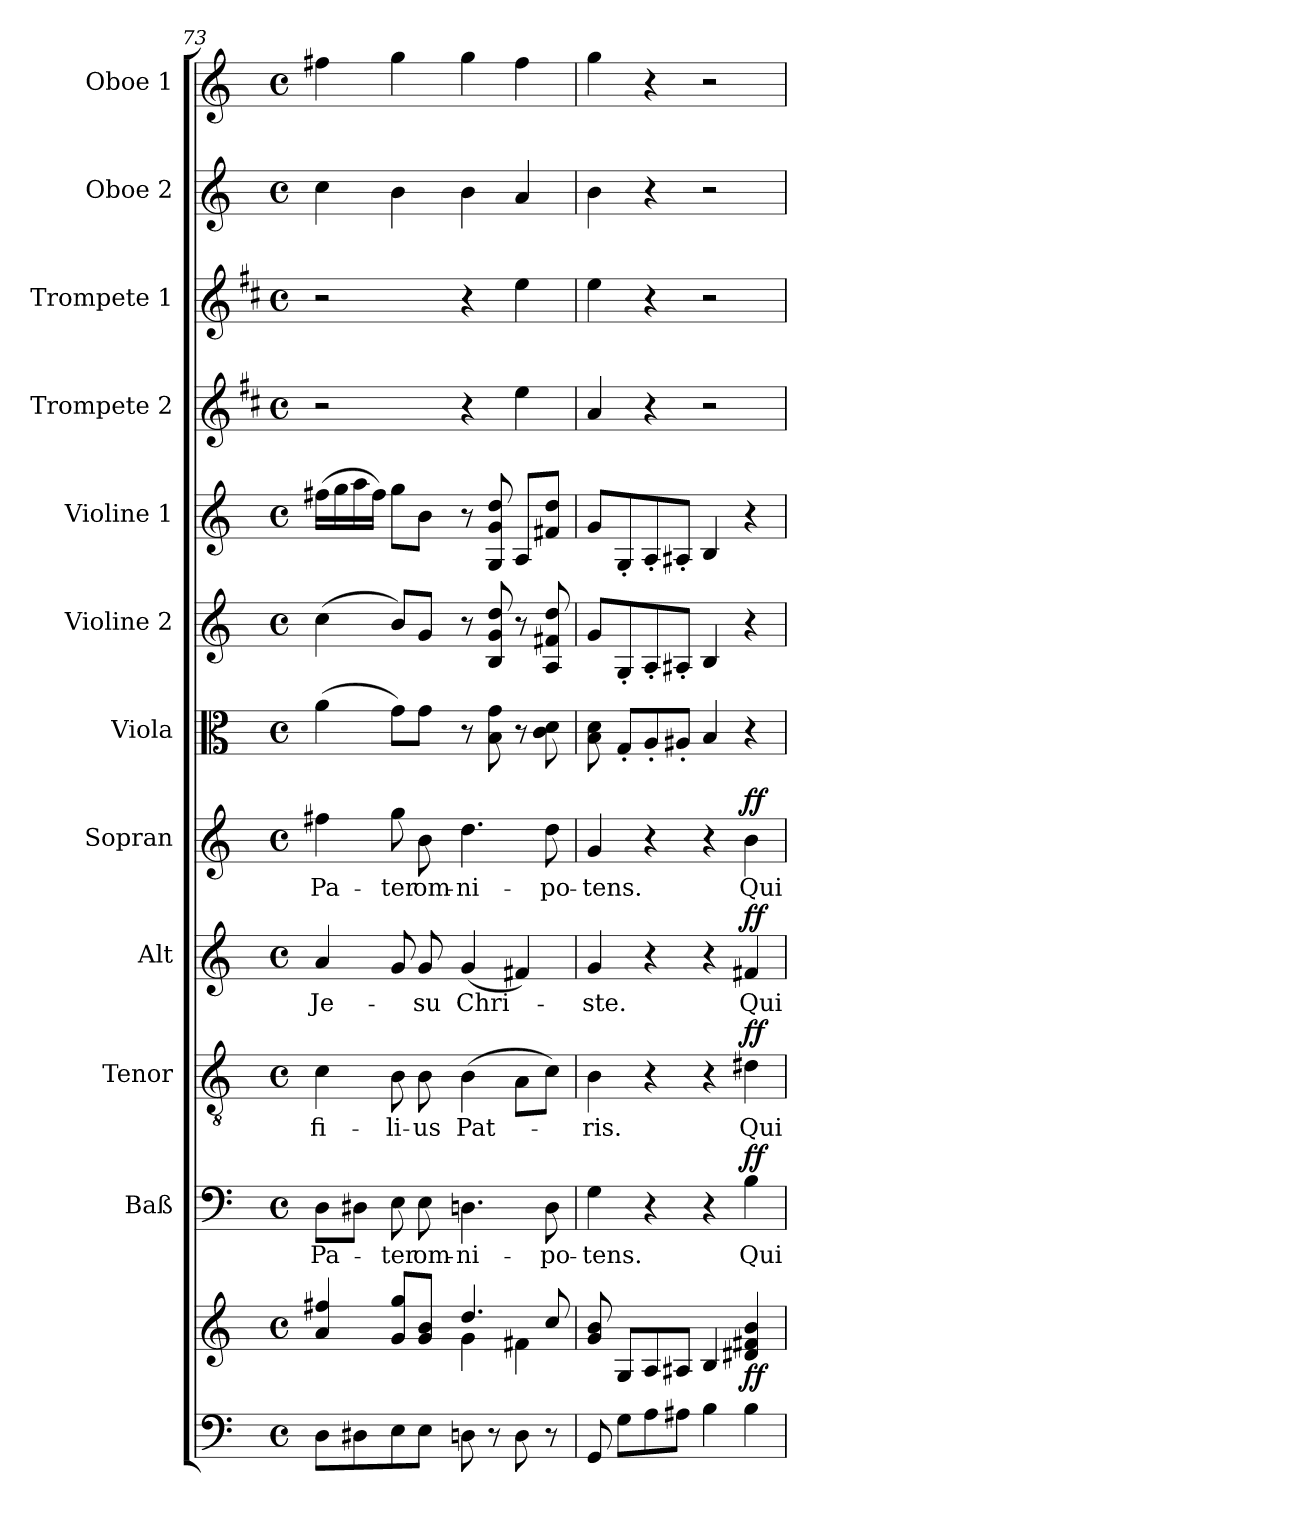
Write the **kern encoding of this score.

**kern	**kern	**dynam	**kern	**text	**dynam	**kern	**text	**dynam	**kern	**text	**dynam	**kern	**text	**dynam	**kern	**kern	**kern	**kern	**kern	**kern	**kern
*part12	*part12	*part12	*part11	*part11	*part11	*part10	*part10	*part10	*part9	*part9	*part9	*part8	*part8	*part8	*part7	*part6	*part5	*part4	*part3	*part2	*part1
*staff13	*staff12	*staff12/13	*staff11	*staff11	*staff11	*staff10	*staff10	*staff10	*staff9	*staff9	*staff9	*staff8	*staff8	*staff8	*staff7	*staff6	*staff5	*staff4	*staff3	*staff2	*staff1
*	*	*	*I"Baß	*	*	*I"Tenor	*	*	*I"Alt	*	*	*I"Sopran	*	*	*I"Viola	*I"Violine 2	*I"Violine 1	*I"Trompete 2	*I"Trompete 1	*I"Oboe 2	*I"Oboe 1
*	*	*	*I'Baß	*	*	*I'Ten	*	*	*I'Alt	*	*	*I'Sop	*	*	*I'Vla.	*I'Vln. 2	*I'Vln. 1	*I'Trp. 2	*I'Trp. 1	*I'Ob. 2	*I'Ob. 1
*clefF4	*clefG2	*	*clefF4	*	*	*clefGv2	*	*	*clefG2	*	*	*clefG2	*	*	*clefC3	*clefG2	*clefG2	*clefG2	*clefG2	*clefG2	*clefG2
*	*	*	*	*	*	*	*	*	*	*	*	*	*	*	*	*	*	*ITrd1c2	*ITrd1c2	*	*
*k[]	*k[]	*	*k[]	*	*	*k[]	*	*	*k[]	*	*	*k[]	*	*	*k[]	*k[]	*k[]	*k[]	*k[]	*k[]	*k[]
*C:	*C:	*	*C:	*	*	*C:	*	*	*C:	*	*	*C:	*	*	*C:	*C:	*C:	*C:	*C:	*C:	*C:
*M4/4	*M4/4	*	*M4/4	*	*	*M4/4	*	*	*M4/4	*	*	*M4/4	*	*	*M4/4	*M4/4	*M4/4	*M4/4	*M4/4	*M4/4	*M4/4
*met(c)	*met(c)	*	*met(c)	*	*	*met(c)	*	*	*met(c)	*	*	*met(c)	*	*	*met(c)	*met(c)	*met(c)	*met(c)	*met(c)	*met(c)	*met(c)
=73	=73	=73	=73	=73	=73	=73	=73	=73	=73	=73	=73	=73	=73	=73	=73	=73	=73	=73	=73	=73	=73
*	*^	*	*	*	*	*	*	*	*	*	*	*	*	*	*	*	*	*	*	*	*
!	!	!	!	!	!LO:LY:b	!	!	!LO:LY:b	!	!	!LO:LY:b	!	!	!LO:LY:b	!	!	!	!	!	!	!	!
8D\L	4a/ 4ff#X/	2ryy	.	8D\L	Pa-	.	4c\	fi-	.	4a/	Je-	.	4ff#X\	Pa-	.	(>4a\	(>4cc\	(>16ff#X\LL	2r	2r	4cc\	4ff#X\
.	.	.	.	.	.	.	.	.	.	.	.	.	.	.	.	.	.	16gg\	.	.	.	.
8D#X\	.	.	.	8D#X\J	.	.	.	.	.	.	.	.	.	.	.	.	.	16aa\	.	.	.	.
.	.	.	.	.	.	.	.	.	.	.	.	.	.	.	.	.	.	16ff#\JJ)	.	.	.	.
!	!	!	!	!	!LO:LY:b	!	!	!LO:LY:b	!	!	!	!	!	!LO:LY:b	!	!	!	!	!	!	!	!
8E\	8g/ 8gg/L	.	.	8E\	-ter	.	8B\	-li-	.	8g/	.	.	8gg\	-ter	.	8g\L)	8b/L)	8gg\L	.	.	4b\	4gg\
!	!	!	!	!	!LO:LY:b	!	!	!LO:LY:b	!	!	!LO:LY:b	!	!	!LO:LY:b	!	!	!	!	!	!	!	!
8E\J	8g/ 8b/J	.	.	8E\	om-	.	8B\	-us	.	8g/	-su	.	8b\	om-	.	8g\J	8g/J	8b\J	.	.	.	.
!	!	!	!	!	!LO:LY:b	!	!	!LO:LY:b	!	!	!LO:LY:b	!	!	!LO:LY:b	!	!	!	!	!	!	!	!
8Dn\	4.dd/	4g\	.	4.Dn\	-ni-	.	(>4B\	Pat-	.	(<4g/	Chri-	.	4.dd\	-ni-	.	8r	8r	8r	4r	4r	4b\	4gg\
8r	.	.	.	.	.	.	.	.	.	.	.	.	.	.	.	8B\ 8g\	8B/ 8g/ 8dd/	8G/ 8g/ 8dd/	.	.	.	.
8D\	.	4f#X\	.	.	.	.	8A\L	.	.	4f#X/)	.	.	.	.	.	8r	8r	8A/L	4dd\	4dd\	4a/	4ff#\
!	!	!	!	!	!LO:LY:b	!	!	!	!	!	!	!	!	!LO:LY:b	!	!	!	!	!	!	!	!
8r	8cc/	.	.	8D\	-po-	.	8c\J)	.	.	.	.	.	8dd\	-po-	.	8c\ 8d\	8A/ 8f#X/ 8dd/	8f#X/ 8dd/J	.	.	.	.
*	*v	*v	*	*	*	*	*	*	*	*	*	*	*	*	*	*	*	*	*	*	*	*
=74	=74	=74	=74	=74	=74	=74	=74	=74	=74	=74	=74	=74	=74	=74	=74	=74	=74	=74	=74	=74	=74
!	!	!	!	!LO:LY:b	!	!	!LO:LY:b	!	!	!LO:LY:b	!	!	!LO:LY:b	!	!	!	!	!	!	!	!
8GG/	8g/ 8b/	.	4G\	-tens.	.	4B\	-ris.	.	4g/	-ste.	.	4g/	-tens.	.	8B\ 8d\	8g/L	8g/L	4g/	4dd\	4b\	4gg\
8G\L	8G/L	.	.	.	.	.	.	.	.	.	.	.	.	.	8G'</L	8G'</	8G'</	.	.	.	.
8A\	8A/	.	4r	.	.	4r	.	.	4r	.	.	4r	.	.	8A'</	8A'</	8A'</	4r	4r	4r	4r
8A#X\J	8A#X/J	.	.	.	.	.	.	.	.	.	.	.	.	.	8A#X'</J	8A#X'</J	8A#X'</J	.	.	.	.
4B\	4B/	.	4r	.	.	4r	.	.	4r	.	.	4r	.	.	4B/	4B/	4B/	2r	2r	2r	2r
!	!	!LO:DY:b	!	!LO:LY:b	!LO:DY:a	!	!LO:LY:b	!LO:DY:a	!	!LO:LY:b	!LO:DY:a	!	!LO:LY:b	!LO:DY:a	!	!	!	!	!	!	!
4B\	4d#X/ 4f#X/ 4b/	ff	4B\	Qui	ff	4d#X\	Qui	ff	4f#X/	Qui	ff	4b\	Qui	ff	4r	4r	4r	.	.	.	.
=	=	=	=	=	=	=	=	=	=	=	=	=	=	=	=	=	=	=	=	=	=
*-	*-	*-	*-	*-	*-	*-	*-	*-	*-	*-	*-	*-	*-	*-	*-	*-	*-	*-	*-	*-	*-
